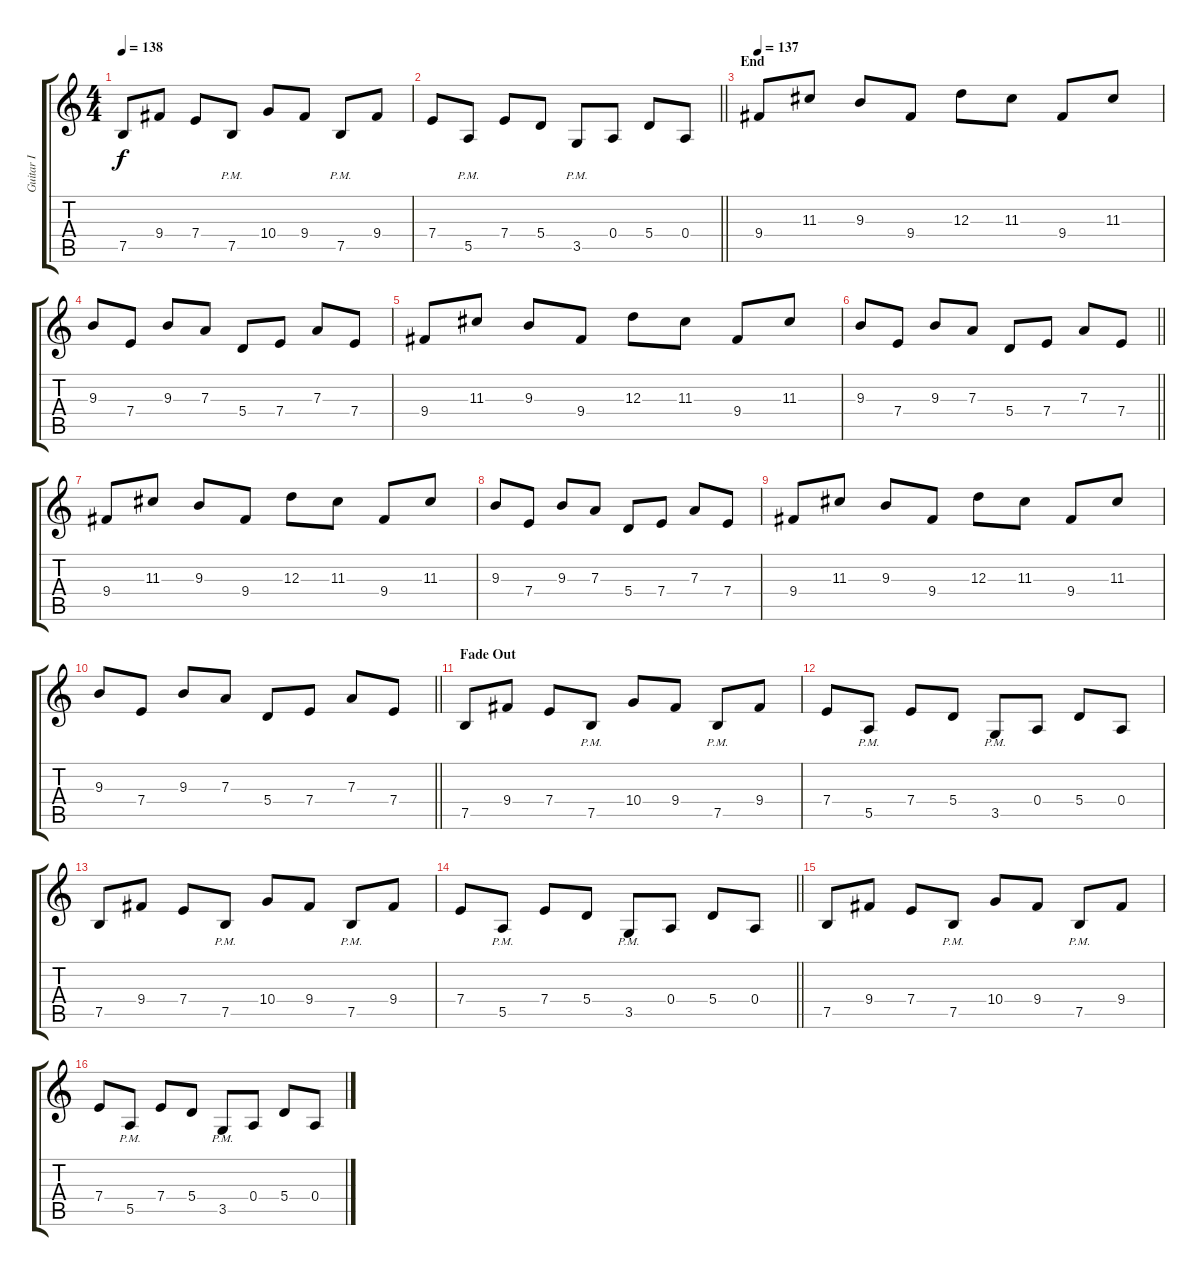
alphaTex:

\track ("Guitar I" "Guitar I") {instrument distortionguitar}
\staff {score tabs}
\tuning (B3 Gb3 D3 A2 E2 B1) {hide}
\ts (4 4)
\tempo 138
\clef g2
\ks c
7.5.8{dy f} 9.4.8 7.4.8 7.5{pm}.8 10.4.8 9.4.8 7.5{pm}.8 9.4.8 |
\barLineRight lightlight
7.4.8 5.5{pm}.8 7.4.8 5.4.8 3.5{pm}.8 0.4.8 5.4.8 0.4.8 |
\section ("" "End")
\tempo 137
9.4.8 11.3.8 9.3.8 9.4.8 12.3.8 11.3.8 9.4.8 11.3.8 |
9.3.8 7.4.8 9.3.8 7.3.8 5.4.8 7.4.8 7.3.8 7.4.8 |
9.4.8 11.3.8 9.3.8 9.4.8 12.3.8 11.3.8 9.4.8 11.3.8 |
\barLineRight lightlight
9.3.8 7.4.8 9.3.8 7.3.8 5.4.8 7.4.8 7.3.8 7.4.8 |
\section ("" "")
9.4.8 11.3.8 9.3.8 9.4.8 12.3.8 11.3.8 9.4.8 11.3.8 |
9.3.8 7.4.8 9.3.8 7.3.8 5.4.8 7.4.8 7.3.8 7.4.8 |
9.4.8 11.3.8 9.3.8 9.4.8 12.3.8 11.3.8 9.4.8 11.3.8 |
\barLineRight lightlight
9.3.8 7.4.8 9.3.8 7.3.8 5.4.8 7.4.8 7.3.8 7.4.8 |
\section ("" "Fade Out")
7.5.8{volume 5} 9.4.8 7.4.8 7.5{pm}.8 10.4.8 9.4.8 7.5{pm}.8 9.4.8 |
7.4.8 5.5{pm}.8 7.4.8 5.4.8 3.5{pm}.8 0.4.8 5.4.8 0.4.8 |
7.5.8 9.4.8 7.4.8 7.5{pm}.8 10.4.8 9.4.8 7.5{pm}.8 9.4.8 |
\barLineRight lightlight
7.4.8 5.5{pm}.8 7.4.8 5.4.8 3.5{pm}.8 0.4.8 5.4.8 0.4.8 |
\section ("" "")
7.5.8{volume 0} 9.4.8 7.4.8 7.5{pm}.8 10.4.8 9.4.8 7.5{pm}.8 9.4.8 |
7.4.8 5.5{pm}.8 7.4.8 5.4.8 3.5{pm}.8 0.4.8 5.4.8 0.4.8
